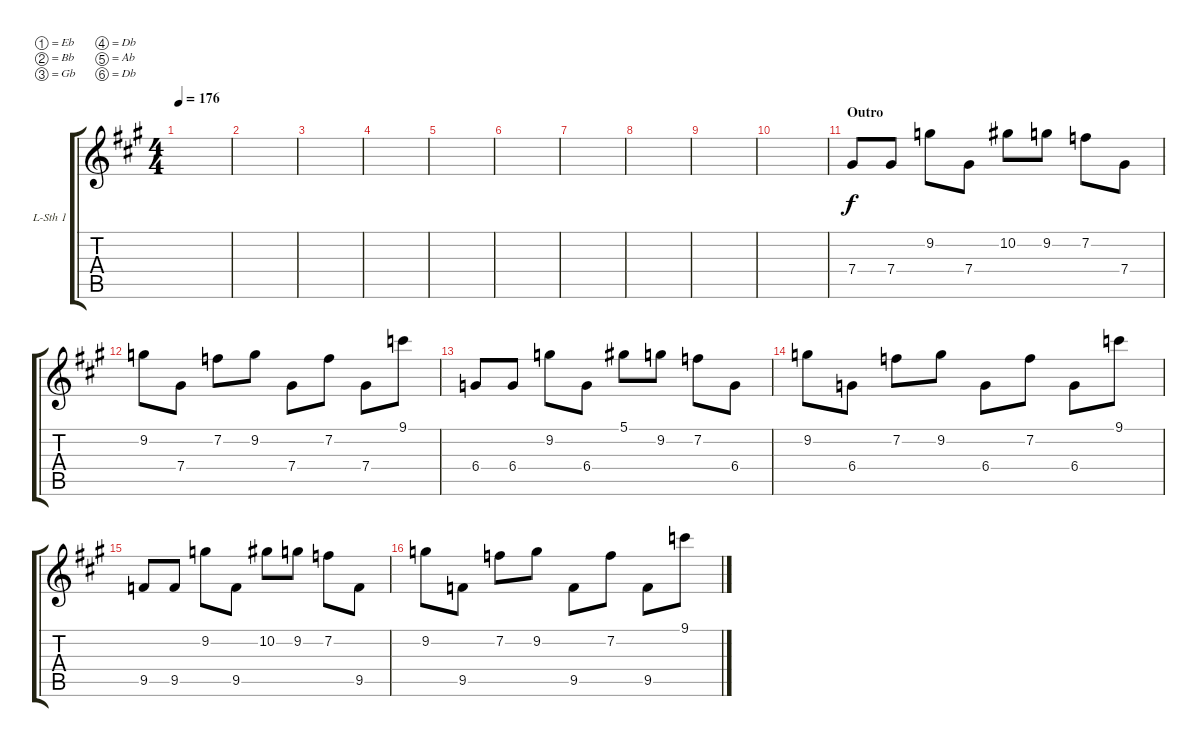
\defaultSystemsLayout 4
\bracketExtendMode groupsimilarinstruments
\firstSystemTrackNameOrientation horizontal
\otherSystemsTrackNameOrientation horizontal
\track ("Synthesizer 1" "L-Sth 1") {instrument electricguitarclean}
\staff {score tabs}
\tuning (Eb4 Bb3 Gb3 Db3 Ab2 Db2)
\ts (4 4)
\tempo 176
\clef g2
\ks a
|
|
|
|
|
|
|
|
|
|
\section ("" "Outro")
7.4.8 7.4.8 9.2.8 7.4.8 10.2.8 9.2.8 7.2.8 7.4.8 |
9.2.8 7.4.8 7.2.8 9.2.8 7.4.8 7.2.8 7.4.8 9.1.8 |
6.4.8 6.4.8 9.2.8 6.4.8 5.1.8 9.2.8 7.2.8 6.4.8 |
9.2.8 6.4.8 7.2.8 9.2.8 6.4.8 7.2.8 6.4.8 9.1.8 |
9.5.8 9.5.8 9.2.8 9.5.8 10.2.8 9.2.8 7.2.8 9.5.8 |
9.2.8 9.5.8 7.2.8 9.2.8 9.5.8 7.2.8 9.5.8 9.1.8
